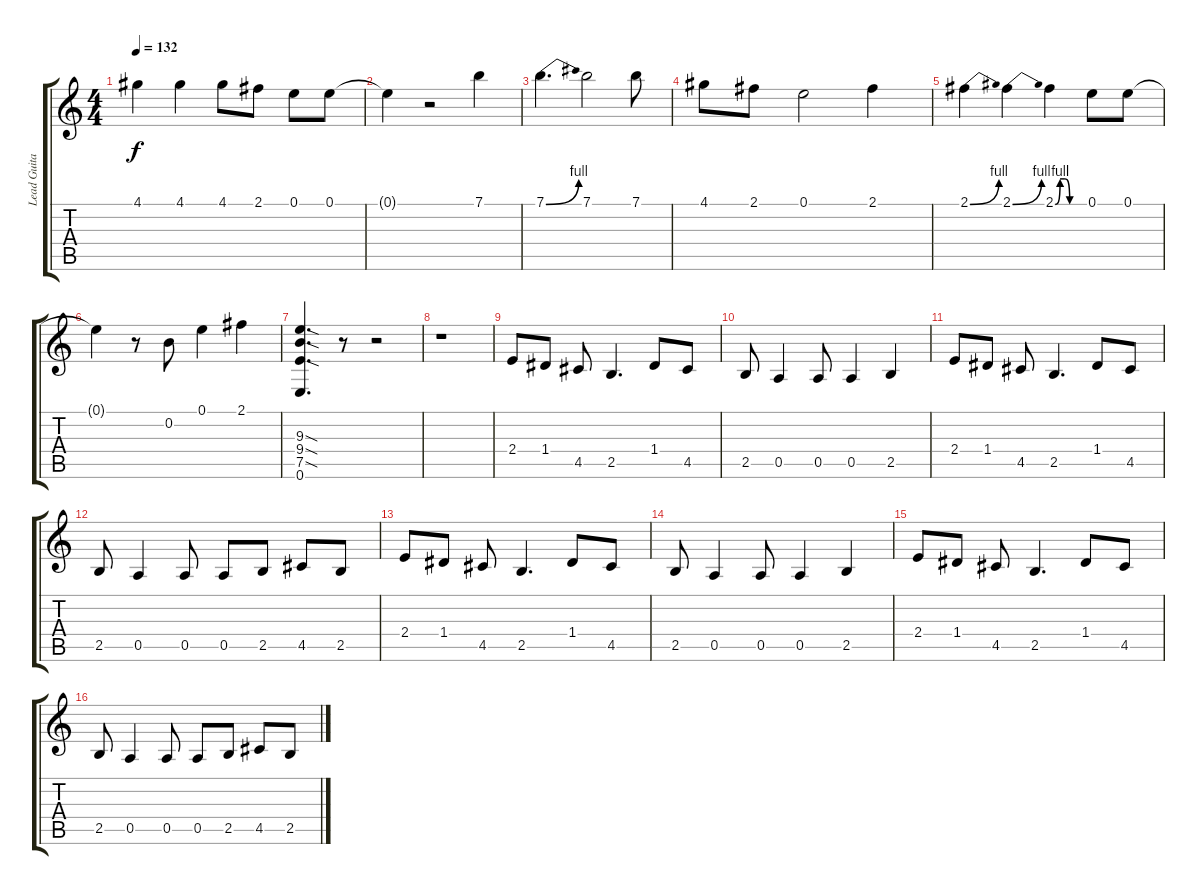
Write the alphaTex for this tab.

\track ("Lead Guitar" "Lead Guita") {instrument overdrivenguitar}
\staff {score tabs}
\tuning (E4 B3 G3 D3 A2 E2) {hide}
\ts (4 4)
\tempo 132
\clef g2
\ks c
4.1.4{dy f} 4.1.4 4.1.8 2.1.8 0.1.8 0.1.8 |
0.1{t}.4 r.2 7.1.4 |
7.1{be (bend 0 0 60 4)}.4{d} 7.1.2 7.1.8 |
4.1.8 2.1.8 0.1.2 2.1.4 |
2.1{be (bend 0 0 60 4)}.4 2.1{be (bend 0 0 60 4)}.4 2.1{be (custom 0 0 10 4 20 4 30 0 60 0)}.4 0.1.8 0.1.8 |
0.1{t}.4 r.8 0.2.8 0.1.4 2.1.4 |
(9.3{sod} 9.4{sod} 7.5{sod} 0.6).4{d} r.8 r.2 |
r.1 |
2.4.8 1.4.8 4.5.8 2.5.4{d} 1.4.8 4.5.8 |
2.5.8 0.5.4 0.5.8 0.5.4 2.5.4 |
2.4.8 1.4.8 4.5.8 2.5.4{d} 1.4.8 4.5.8 |
2.5.8 0.5.4 0.5.8 0.5.8 2.5.8 4.5.8 2.5.8 |
2.4.8 1.4.8 4.5.8 2.5.4{d} 1.4.8 4.5.8 |
2.5.8 0.5.4 0.5.8 0.5.4 2.5.4 |
2.4.8 1.4.8 4.5.8 2.5.4{d} 1.4.8 4.5.8 |
2.5.8 0.5.4 0.5.8 0.5.8 2.5.8 4.5.8 2.5.8
